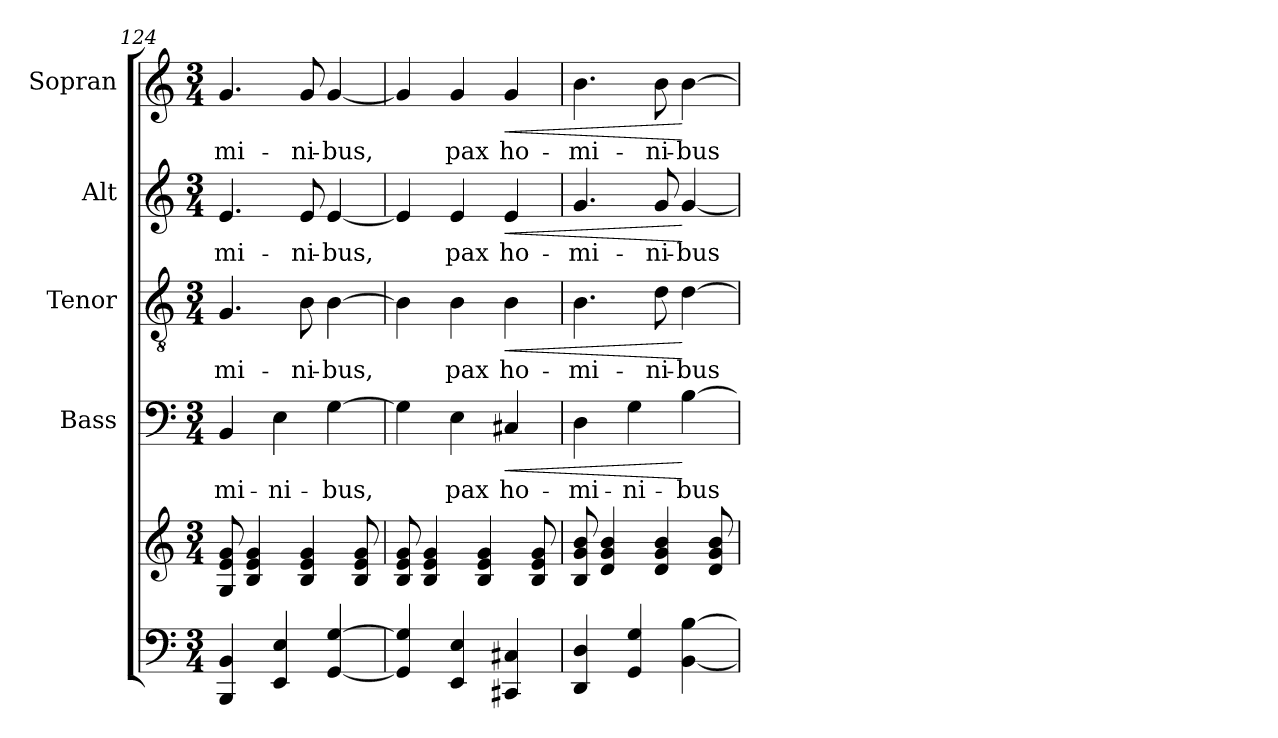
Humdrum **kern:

**kern	**kern	**kern	**text	**dynam	**kern	**text	**dynam	**kern	**text	**dynam	**kern	**text	**dynam
*part5	*part5	*part4	*part4	*part4	*part3	*part3	*part3	*part2	*part2	*part2	*part1	*part1	*part1
*staff6	*staff5	*staff4	*staff4	*staff4	*staff3	*staff3	*staff3	*staff2	*staff2	*staff2	*staff1	*staff1	*staff1
*	*	*I"Bass	*	*	*I"Tenor	*	*	*I"Alt	*	*	*I"Sopran	*	*
*	*	*I'B.	*	*	*I'T.	*	*	*I'A.	*	*	*I'S.	*	*
!!LO:LB:g=z
*clefF4	*clefG2	*clefF4	*	*	*clefGv2	*	*	*clefG2	*	*	*clefG2	*	*
*k[]	*k[]	*k[]	*	*	*k[]	*	*	*k[]	*	*	*k[]	*	*
*C:	*C:	*C:	*	*	*C:	*	*	*C:	*	*	*C:	*	*
*M3/4	*M3/4	*M3/4	*	*	*M3/4	*	*	*M3/4	*	*	*M3/4	*	*
=124	=124	=124	=124	=124	=124	=124	=124	=124	=124	=124	=124	=124	=124
!	!	!	!LO:LY:b	!	!	!LO:LY:b	!	!	!LO:LY:b	!	!	!LO:LY:b	!
4BBB/ 4BB/	8G/ 8e/ 8g/	4BB/	-mi-	.	4.G/	-mi-	.	4.e/	-mi-	.	4.g/	-mi-	.
.	4B/ 4e/ 4g/	.	.	.	.	.	.	.	.	.	.	.	.
!	!	!	!LO:LY:b	!	!	!	!	!	!	!	!	!	!
4EE/ 4E/	.	4E\	-ni-	.	.	.	.	.	.	.	.	.	.
!	!	!	!	!	!	!LO:LY:b	!	!	!LO:LY:b	!	!	!LO:LY:b	!
.	4B/ 4e/ 4g/	.	.	.	8B\	-ni-	.	8e/	-ni-	.	8g/	-ni-	.
!	!	!	!LO:LY:b	!	!	!LO:LY:b	!	!	!LO:LY:b	!	!	!LO:LY:b	!
[4GG/ [4G/	.	[4G\	-bus,	.	[4B\	-bus,	.	[4e/	-bus,	.	[4g/	-bus,	.
.	8B/ 8e/ 8g/	.	.	.	.	.	.	.	.	.	.	.	.
=125	=125	=125	=125	=125	=125	=125	=125	=125	=125	=125	=125	=125	=125
4GG/] 4G/]	8B/ 8e/ 8g/	4G\]	.	.	4B\]	.	.	4e/]	.	.	4g/]	.	.
.	4B/ 4e/ 4g/	.	.	.	.	.	.	.	.	.	.	.	.
!	!	!	!LO:LY:b	!	!	!LO:LY:b	!	!	!LO:LY:b	!	!	!LO:LY:b	!
4EE/ 4E/	.	4E\	pax	.	4B\	pax	.	4e/	pax	.	4g/	pax	.
.	4B/ 4e/ 4g/	.	.	.	.	.	.	.	.	.	.	.	.
!	!	!	!LO:LY:b	!LO:HP:b	!	!LO:LY:b	!LO:HP:b	!	!LO:LY:b	!LO:HP:b	!	!LO:LY:b	!LO:HP:b
4CC#X/ 4C#X/	.	4C#X/	ho-	<	4B\	ho-	<	4e/	ho-	<	4g/	ho-	<
.	8B/ 8e/ 8g/	.	.	.	.	.	.	.	.	.	.	.	.
=126	=126	=126	=126	=126	=126	=126	=126	=126	=126	=126	=126	=126	=126
!	!	!	!LO:LY:b	!	!	!LO:LY:b	!	!	!LO:LY:b	!	!	!LO:LY:b	!
4DD/ 4D/	8B/ 8g/ 8b/	4D\	-mi-	.	4.B\	-mi-	.	4.g/	-mi-	.	4.b\	-mi-	.
.	4d/ 4g/ 4b/	.	.	.	.	.	.	.	.	.	.	.	.
!	!	!	!LO:LY:b	!	!	!	!	!	!	!	!	!	!
4GG/ 4G/	.	4G\	-ni-	.	.	.	.	.	.	.	.	.	.
!	!	!	!	!	!	!LO:LY:b	!	!	!LO:LY:b	!	!	!LO:LY:b	!
.	4d/ 4g/ 4b/	.	.	.	8d\	-ni-	.	8g/	-ni-	.	8b\	-ni-	.
!	!	!	!LO:LY:b	!	!	!LO:LY:b	!	!	!LO:LY:b	!	!	!LO:LY:b	!
[4BB\ [4B\	.	[4B\	-bus	[	[4d\	-bus	[	[4g/	-bus	[	[4b\	-bus	[
.	8d/ 8g/ 8b/	.	.	.	.	.	.	.	.	.	.	.	.
=	=	=	=	=	=	=	=	=	=	=	=	=	=
*-	*-	*-	*-	*-	*-	*-	*-	*-	*-	*-	*-	*-	*-
